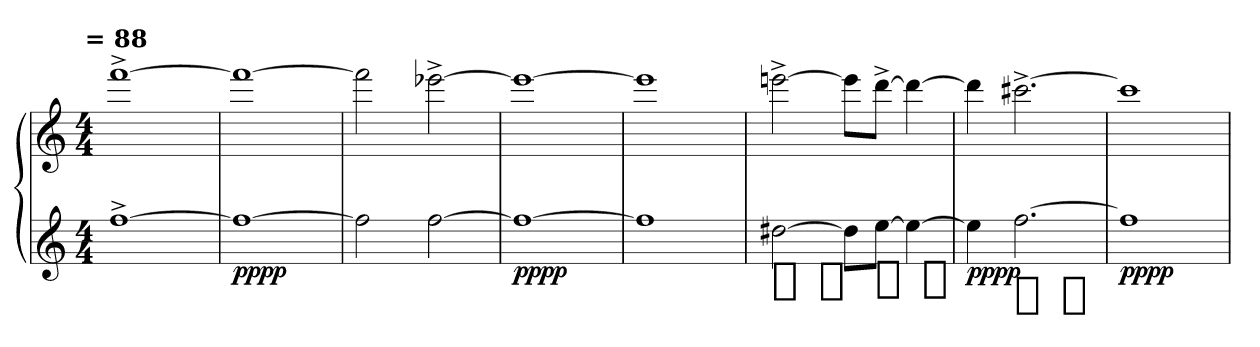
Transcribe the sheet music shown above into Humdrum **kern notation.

**kern	**kern	**dynam
*part1	*part1	*part1
*staff2	*staff1	*staff1/2
*clefG2	*clefG2	*
*	*k[]	*
!!LO:TX:omd:t= = 88
*M4/4	*M4/4	*
*MM88	*MM88	*
=1	=1	=1
!	!	!LO:DY:b=2:t=ff  %s
!	!	!LO:DY:n=1:b:t=ff  %s
[1ff^	[1fff^	mf mf
=2	=2	=2
!	!	!LO:DY:b=2
!	!	!LO:DY:n=1:b
1ff_	1fff_	pp pp
=3	=3	=3
2ff\]	2fff\]	.
!	!	!LO:DY:b=2:t=ff  %s
!	!	!LO:DY:n=1:b:t=ff  %s
[2ff\	[2eee-X^\	mf mf
=4	=4	=4
!	!	!LO:DY:b=2
!	!	!LO:DY:n=1:b
1ff_	1eee-_	pp pp
=5	=5	=5
1ff]	1eee-]	.
!!LO:LB:g=z
=6	=6	=6
!	!	!LO:DY:b=2:t=%s p
!	!	!LO:DY:n=1:b:t=%s p
[2dd#X\	[2eeen^\	ff ff
8dd#\L]	8eee\L]	.
!	!	!LO:DY:n=2:b=2:t=%s p
!	!	!LO:DY:n=3:b:t=%s p
[8ee\J	[8ddd^\J	ff ff
4ee\_	4ddd\_	.
=7	=7	=7
!	!	!LO:DY:b=2
!	!	!LO:DY:n=1:b
4ee\]	4ddd\]	pp pp
!	!	!LO:DY:n=2:b=2:t=%s p
!	!	!LO:DY:n=3:b:t=%s p
[2.ff\	[2.ccc#X^\	ff ff
=8	=8	=8
!	!	!LO:DY:b=2
!	!	!LO:DY:n=1:b
1ff]	1ccc#]	pp pp
=	=	=
*-	*-	*-
